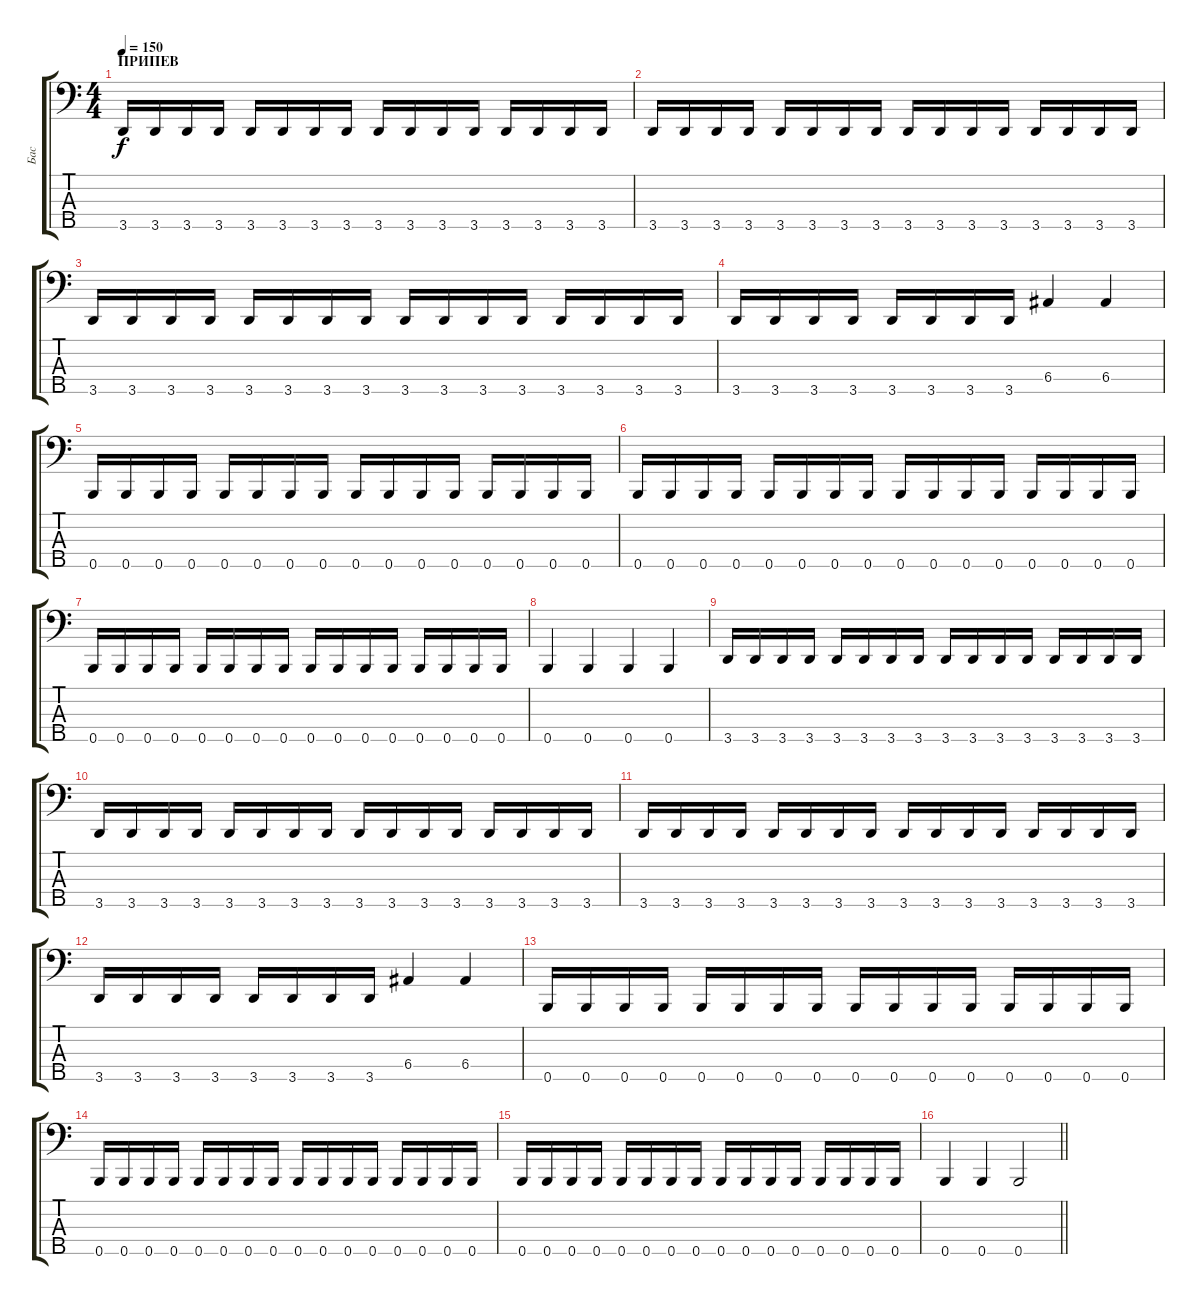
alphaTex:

\track ("Бас" "Бас") {instrument electricbassfinger}
\staff {score tabs}
\tuning (G2 D2 A1 E1 B0) {hide}
\ts (4 4)
\section ("" "ПРИПЕВ")
\tempo 150
\clef f4
\ks c
3.5.16{dy f} 3.5.16 3.5.16 3.5.16 3.5.16 3.5.16 3.5.16 3.5.16 3.5.16 3.5.16 3.5.16 3.5.16 3.5.16 3.5.16 3.5.16 3.5.16 |
3.5.16 3.5.16 3.5.16 3.5.16 3.5.16 3.5.16 3.5.16 3.5.16 3.5.16 3.5.16 3.5.16 3.5.16 3.5.16 3.5.16 3.5.16 3.5.16 |
3.5.16 3.5.16 3.5.16 3.5.16 3.5.16 3.5.16 3.5.16 3.5.16 3.5.16 3.5.16 3.5.16 3.5.16 3.5.16 3.5.16 3.5.16 3.5.16 |
3.5.16 3.5.16 3.5.16 3.5.16 3.5.16 3.5.16 3.5.16 3.5.16 6.4.4 6.4.4 |
0.5.16 0.5.16 0.5.16 0.5.16 0.5.16 0.5.16 0.5.16 0.5.16 0.5.16 0.5.16 0.5.16 0.5.16 0.5.16 0.5.16 0.5.16 0.5.16 |
0.5.16 0.5.16 0.5.16 0.5.16 0.5.16 0.5.16 0.5.16 0.5.16 0.5.16 0.5.16 0.5.16 0.5.16 0.5.16 0.5.16 0.5.16 0.5.16 |
0.5.16 0.5.16 0.5.16 0.5.16 0.5.16 0.5.16 0.5.16 0.5.16 0.5.16 0.5.16 0.5.16 0.5.16 0.5.16 0.5.16 0.5.16 0.5.16 |
0.5.4 0.5.4 0.5.4 0.5.4 |
3.5.16 3.5.16 3.5.16 3.5.16 3.5.16 3.5.16 3.5.16 3.5.16 3.5.16 3.5.16 3.5.16 3.5.16 3.5.16 3.5.16 3.5.16 3.5.16 |
3.5.16 3.5.16 3.5.16 3.5.16 3.5.16 3.5.16 3.5.16 3.5.16 3.5.16 3.5.16 3.5.16 3.5.16 3.5.16 3.5.16 3.5.16 3.5.16 |
3.5.16 3.5.16 3.5.16 3.5.16 3.5.16 3.5.16 3.5.16 3.5.16 3.5.16 3.5.16 3.5.16 3.5.16 3.5.16 3.5.16 3.5.16 3.5.16 |
3.5.16 3.5.16 3.5.16 3.5.16 3.5.16 3.5.16 3.5.16 3.5.16 6.4.4 6.4.4 |
0.5.16 0.5.16 0.5.16 0.5.16 0.5.16 0.5.16 0.5.16 0.5.16 0.5.16 0.5.16 0.5.16 0.5.16 0.5.16 0.5.16 0.5.16 0.5.16 |
0.5.16 0.5.16 0.5.16 0.5.16 0.5.16 0.5.16 0.5.16 0.5.16 0.5.16 0.5.16 0.5.16 0.5.16 0.5.16 0.5.16 0.5.16 0.5.16 |
0.5.16 0.5.16 0.5.16 0.5.16 0.5.16 0.5.16 0.5.16 0.5.16 0.5.16 0.5.16 0.5.16 0.5.16 0.5.16 0.5.16 0.5.16 0.5.16 |
\barLineRight lightlight
0.5.4 0.5.4 0.5.2
